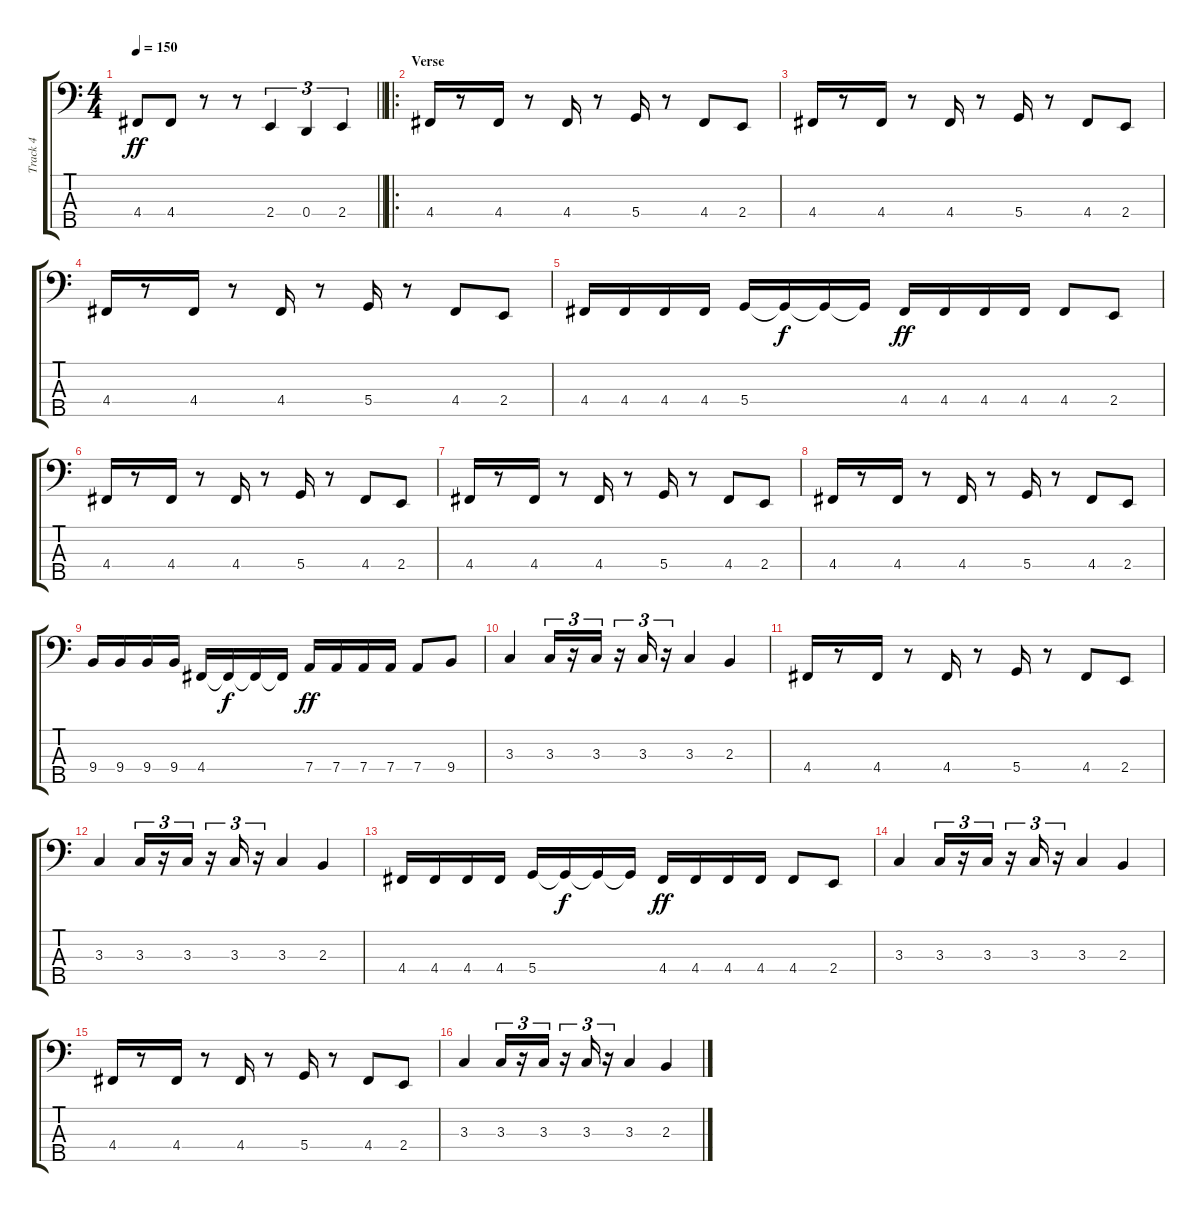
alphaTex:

\track ("Track 4" "Track 4") {instrument electricbasspick}
\staff {score tabs}
\tuning (G2 D2 A1 D1 A0) {hide}
\ts (4 4)
\tempo 150
\clef f4
\barLineRight lightlight
\ks c
4.4.8{dy ff} 4.4.8 r.8 r.8 2.4.4{tu (3 2)} 0.4.4{tu (3 2)} 2.4.4{tu (3 2)} |
\ro
\section ("" "Verse")
4.4.16 r.8 4.4.16 r.8 4.4.16 r.8 5.4.16 r.8 4.4.8 2.4.8 |
4.4.16 r.8 4.4.16 r.8 4.4.16 r.8 5.4.16 r.8 4.4.8 2.4.8 |
4.4.16 r.8 4.4.16 r.8 4.4.16 r.8 5.4.16 r.8 4.4.8 2.4.8 |
4.4.16 4.4.16 4.4.16 4.4.16 5.4.16 5.4{t}.16{dy f} 5.4{t}.16 5.4{t}.16 4.4.16{dy ff} 4.4.16 4.4.16 4.4.16 4.4.8 2.4.8 |
4.4.16 r.8 4.4.16 r.8 4.4.16 r.8 5.4.16 r.8 4.4.8 2.4.8 |
4.4.16 r.8 4.4.16 r.8 4.4.16 r.8 5.4.16 r.8 4.4.8 2.4.8 |
4.4.16 r.8 4.4.16 r.8 4.4.16 r.8 5.4.16 r.8 4.4.8 2.4.8 |
9.4.16 9.4.16 9.4.16 9.4.16 4.4.16 4.4{t}.16{dy f} 4.4{t}.16 4.4{t}.16 7.4.16{dy ff} 7.4.16 7.4.16 7.4.16 7.4.8 9.4.8 |
3.3.4 3.3.16{tu (3 2)} r.16{tu (3 2)} 3.3.16{tu (3 2)} r.16{tu (3 2)} 3.3.16{tu (3 2)} r.16{tu (3 2)} 3.3.4 2.3.4 |
4.4.16 r.8 4.4.16 r.8 4.4.16 r.8 5.4.16 r.8 4.4.8 2.4.8 |
3.3.4 3.3.16{tu (3 2)} r.16{tu (3 2)} 3.3.16{tu (3 2)} r.16{tu (3 2)} 3.3.16{tu (3 2)} r.16{tu (3 2)} 3.3.4 2.3.4 |
4.4.16 4.4.16 4.4.16 4.4.16 5.4.16 5.4{t}.16{dy f} 5.4{t}.16 5.4{t}.16 4.4.16{dy ff} 4.4.16 4.4.16 4.4.16 4.4.8 2.4.8 |
3.3.4 3.3.16{tu (3 2)} r.16{tu (3 2)} 3.3.16{tu (3 2)} r.16{tu (3 2)} 3.3.16{tu (3 2)} r.16{tu (3 2)} 3.3.4 2.3.4 |
4.4.16 r.8 4.4.16 r.8 4.4.16 r.8 5.4.16 r.8 4.4.8 2.4.8 |
3.3.4 3.3.16{tu (3 2)} r.16{tu (3 2)} 3.3.16{tu (3 2)} r.16{tu (3 2)} 3.3.16{tu (3 2)} r.16{tu (3 2)} 3.3.4 2.3.4
